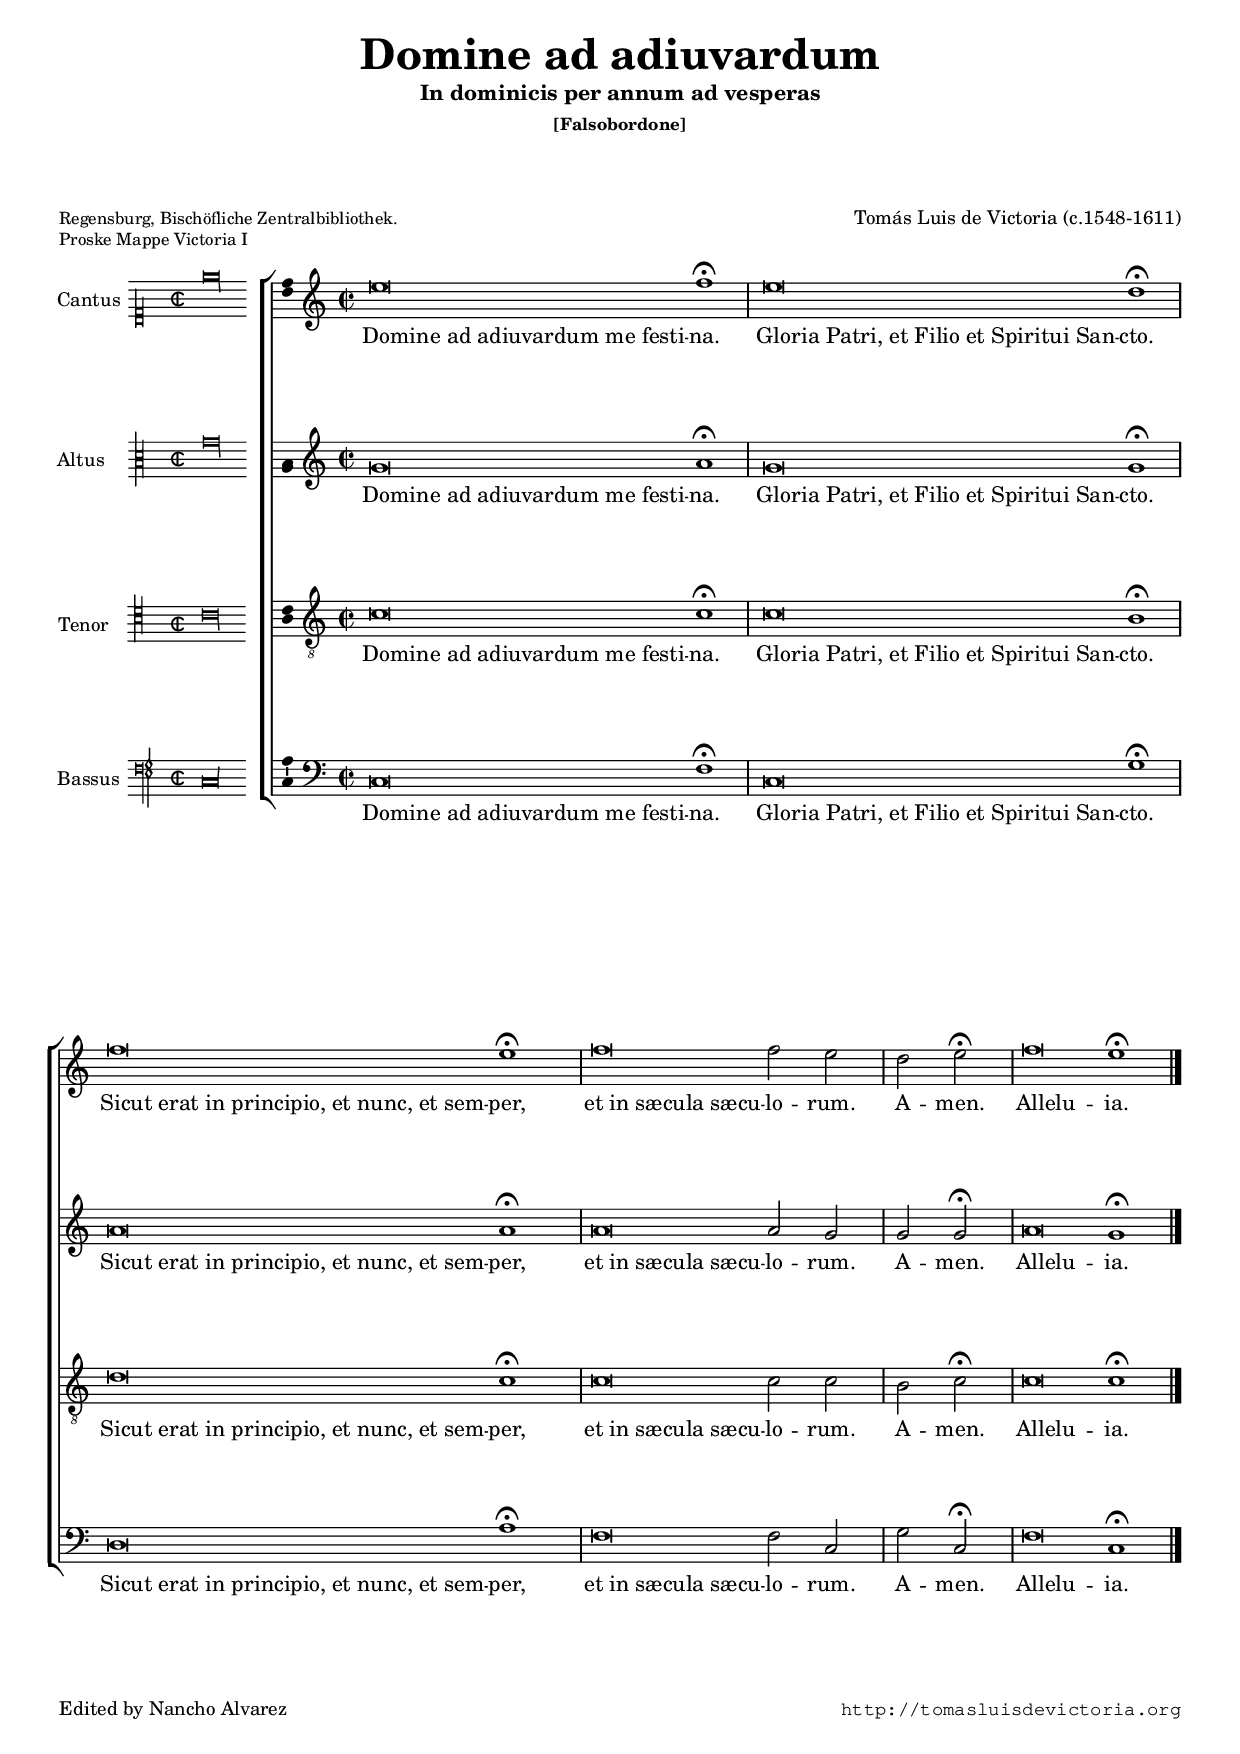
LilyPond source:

\version "2.18.0"

#(set-default-paper-size "a4")
#(set-global-staff-size 16.6)
#(ly:set-option 'point-and-click #f)
%mobile -s14.5 -i2.8 -ball

italicas=\override LyricText.font-shape = #'italic
rectas=\override LyricText.font-shape = #'upright
ss=\once \set suggestAccidentals = ##t
incipitwidth = 20
mtempo={\tempo 4 = 100}
mtempob={\tempo 4 = 50}
mt=#(define-music-function (parser location offset) (number?) ; move lyric text
      #{ \once \override LyricText.X-offset = -$offset #})


htitle="Domine ad adiuvardum"
hcomposer="Victoria"

\header {
	title=\markup{\fontsize #3 "Domine ad adiuvardum"}
	subtitle="In dominicis per annum ad vesperas"
	subsubtitle=\markup{\column{"[Falsobordone]" "  " "  " "  " }}
	composer="Tomás Luis de Victoria (c.1548-1611)"
        pdfauthor=\composer
	%opus="(-)"
	poet=\markup{\smaller \column{"Regensburg, Bischöfliche Zentralbibliothek." \raise #.7 "Proske Mappe Victoria I"}}
	% Munich Bayerische Staatbibliothek 2 Mus Pr. 23 [Anon] y Mus Ms. 72 [Anon]
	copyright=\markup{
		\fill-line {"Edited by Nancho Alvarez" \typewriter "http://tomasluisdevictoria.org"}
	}
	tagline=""
}



global={
 \time 2/2
 \key c \major \cadenzaOn 
}

cantus={
	e''\breve
	f''1^\fermata \bar "|"
	e''\breve \bar ""
	d''1^\fermata \bar "|" \break
%5
	f''\breve
	e''1^\fermata \bar"|"
	f''\breve 
	f''2 e'' \bar "|"
	d'' e''^\fermata \bar "|"
%10
	f''\breve
	e''1*1/2^\fermata 
	\bar "|."
}

altus={
	g'\breve
	a'1^\fermata
	g'\breve
	g'1^\fermata
%5
	a'\breve
	a'1^\fermata
	a'\breve
	a'2 g'
	g' g'^\fermata
%10
	a'\breve
	g'1*1/2^\fermata
}

tenor={
	c'\breve
	c'1^\fermata
	c'\breve
	b1^\fermata
%5
	d'\breve
	c'1^\fermata
	c'\breve
	c'2 c'
	b c'^\fermata
%10
	c'\breve
	c'1*1/2^\fermata
}

bassus={
	c\breve
	f1^\fermata
	c\breve
	g1^\fermata
%5
	d\breve
	a1^\fermata
	f\breve
	f2 c
	g c^\fermata
%10
	f\breve
	c1*1/2^\fermata
}

textocantus=\lyricmode{
\mt #1
"Domine ad adiuvardum me festi" -- na.
\mt #1
"Gloria Patri, et Filio et Spiritui San" -- cto.
\mt #1
"Sicut erat in principio, et nunc, et sem" -- per,
\mt #1
"et in sæcula sæcu" -- lo -- rum.
A -- men.
\mt #1 Allelu -- ia.
}


incipitcantus=\markup{
	\score{
		{ 
		\set Staff.instrumentName="Cantus "
		\override NoteHead.style = #'neomensural
		\override Staff.TimeSignature.style = #'neomensural
		\cadenzaOn 
		\clef "petrucci-c1"
		\key c \major
		\time 2/2
                e''\longa
		} 

	\layout { line-width=\incipitwidth indent = 0 }
	}
}

incipitaltus=\markup{
	\score{
		{ 
		\set Staff.instrumentName="Altus    "
		\override NoteHead.style = #'neomensural 
		\override Staff.TimeSignature.style = #'neomensural
		\cadenzaOn 
		\clef "petrucci-c3"
		\key c \major
		\time 2/2
                g'\longa
		} 
	\layout { line-width=\incipitwidth indent = 0 }
	}
}


incipittenor=\markup{
	\score{
		{ 
		\set Staff.instrumentName="Tenor   "
		\override NoteHead.style = #'neomensural 
		\override Staff.TimeSignature.style = #'neomensural
		\cadenzaOn 
		\clef "petrucci-c4"
		\key c \major
		\time 2/2
                c'\longa
		} 
	\layout { line-width=\incipitwidth indent=0 }
	}
}

incipitbassus=\markup{
	\score{
		{ 
		\set Staff.instrumentName="Bassus "
		\override NoteHead.style = #'neomensural
		\override Staff.TimeSignature.style = #'neomensural
		\cadenzaOn 
		\clef "petrucci-f4"
		\key c \major
		\time 2/2
                c\longa
		} 
	\layout { line-width=\incipitwidth indent = 0 }
	}
}

%\layout {
%       \context {\Voice
%               \remove Ligature_bracket_engraver
%               \consists Mensural_ligature_engraver
%       }
%       line-width=\incipitwidth
%       indent = 0
%}

\score {\transpose c' c'{
\new ChoirStaff<<

	\new Staff <<\global
	\new Voice="v1" {
		\set Staff.instrumentName=\incipitcantus
		\clef "treble"
		\cantus }
	\new Lyrics \lyricsto "v1" {\textocantus }
	>>

	\new Staff <<\global
	\new Voice="v2" {
		\set Staff.instrumentName=\incipitaltus
		\clef "treble"
		\altus }
	\new Lyrics \lyricsto "v2" {\textocantus }
	>>
	
	\new Staff <<\global
	\new Voice="v3" {
		\set Staff.instrumentName=\incipittenor
		\clef "G_8"
		\tenor }
	\new Lyrics \lyricsto "v3" {\textocantus }
	>>

	\new Staff <<\global
	\new Voice="v4" {
		\set Staff.instrumentName=\incipitbassus
		\clef "bass"
		\bassus }
	\new Lyrics \lyricsto "v4" {\textocantus }
	>>
	
>>

	} % transpose

\layout{ 
	\context {\Lyrics 
		\override VerticalAxisGroup.staff-affinity = #UP
		\override VerticalAxisGroup.nonstaff-relatedstaff-spacing =
			#'((basic-distance . 0) (minimum-distance . 0) (padding . 1))
		\override LyricText.font-size = #1.2
		\override LyricHyphen.minimum-distance = #0.5
	}
	\context {\Score 
		tempoHideNote = ##t
		\override BarNumber.padding = #2 
	}
	\context {\Voice 
		%melismaBusyProperties = #'()
		%autoBeaming = ##f
	}
	\context {\Staff 
                %\RemoveEmptyStaves
                %\override VerticalAxisGroup.remove-first = ##t
		\override VerticalAxisGroup.staff-staff-spacing =
			#'((basic-distance . 11) (minimum-distance . 0) (padding . 1))
		\consists Ambitus_engraver 
		\override LigatureBracket.padding = #1
	}
}

%\midi { \mtempo }

}


\paper{
	evenHeaderMarkup=\markup  \fill-line { \fromproperty #'page:page-number-string \htitle \hcomposer }
	oddHeaderMarkup= \markup  \fill-line { \on-the-fly #not-first-page \hcomposer \on-the-fly #not-first-page \htitle \on-the-fly #not-first-page \fromproperty #'page:page-number-string }
	%system-count=20
	%page-count = 8
	ragged-last-bottom = ##f
	indent=3.6\cm
	system-system-spacing =
	#'((basic-distance . 20) (minimum-distance . 0) (padding . 5))
	top-system-spacing = % header
	#'((basic-distance . 8) (minimum-distance . 0) (padding . 0))
	last-bottom-spacing = % footer
	#'((basic-distance . 12) (minimum-distance . 0) (padding . 0))
	markup-system-spacing.padding = #1.5
}
